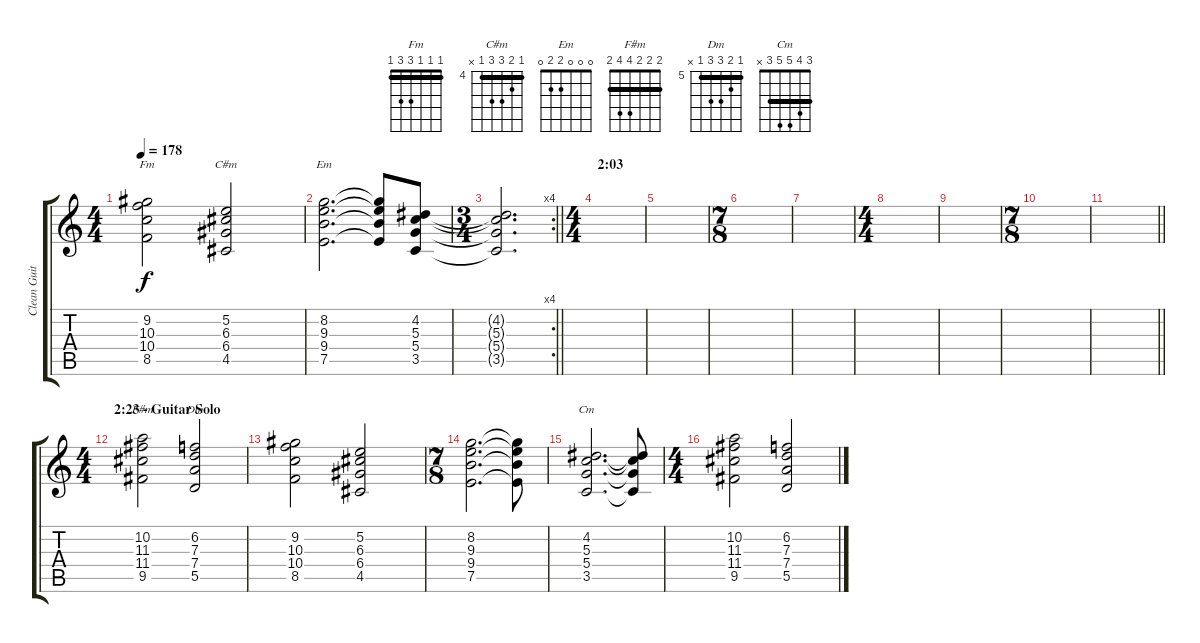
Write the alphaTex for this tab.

\track ("Clean Guitar" "Clean Guit") {instrument electricguitarjazz}
\staff {score tabs}
\tuning (E4 B3 G3 D3 A2 E2) {hide}
\chord ("Fm" 1 1 1 3 3 1) {barre 1}
\chord ("C#m" 4 5 6 6 4 x) {firstfret 4 barre 4}
\chord ("Em" 0 0 0 2 2 0)
\chord ("F#m" 2 2 2 4 4 2) {barre 2}
\chord ("Dm" 5 6 7 7 5 x) {firstfret 5 barre 5}
\chord ("Cm" 3 4 5 5 3 x) {barre 3}
\ts (4 4)
\tempo 178
\clef g2
\ks c
(9.2 10.3 10.4 8.5).2{ch "Fm" dy f} (5.2 6.3 6.4 4.5).2{ch "C#m"} |
(8.2 9.3 9.4 7.5).2{d ch "Em"} (8.2{t} 9.3{t} 9.4{t} 7.5{t}).8 (4.2 5.3 5.4 3.5).8 |
\rc 4
\ts (3 4)
\barLineRight lightlight
(4.2{t} 5.3{t} 5.4{t} 3.5{t}).2{d} |
\ts (4 4)
\section ("" "2:03")
|
|
\ts (7 8)
|
|
\ts (4 4)
|
|
\ts (7 8)
|
\barLineRight lightlight
|
\ts (4 4)
\section ("" "2:23 - Guitar Solo")
(10.2 11.3 11.4 9.5).2{ch "F#m" volume 11 instrument electricguitarjazz} (6.2 7.3 7.4 5.5).2{ch "Dm"} |
(9.2 10.3 10.4 8.5).2 (5.2 6.3 6.4 4.5).2 |
\ts (7 8)
(8.2 9.3 9.4 7.5).2{d} (8.2{t} 9.3{t} 9.4{t} 7.5{t}).8 |
(4.2 5.3 5.4 3.5).2{d ch "Cm"} (4.2{t} 5.3{t} 5.4{t} 3.5{t}).8 |
\ts (4 4)
(10.2 11.3 11.4 9.5).2{volume 11 instrument electricguitarjazz} (6.2 7.3 7.4 5.5).2
